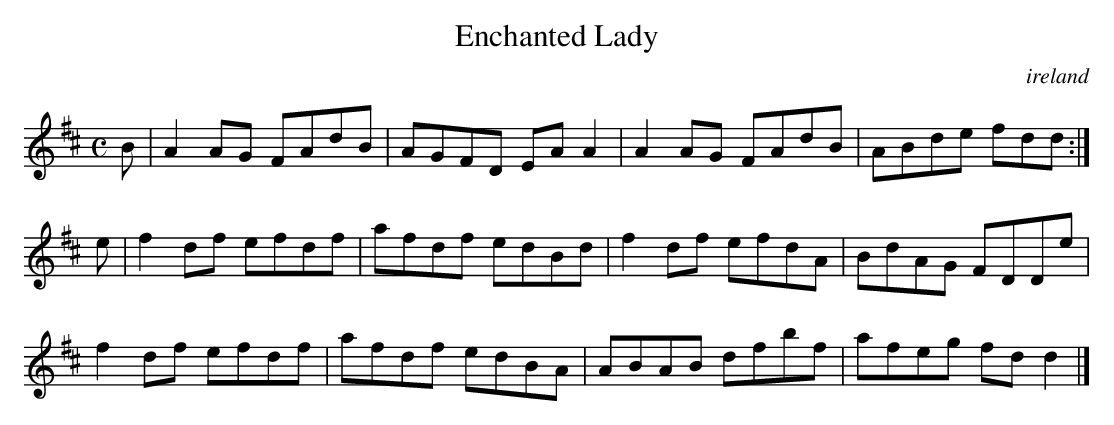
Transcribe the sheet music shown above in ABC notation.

X:1
T:Enchanted Lady
O:ireland
M:C
L:1/8
K:D Major
B|A2AG FAdB|AGFD EAA2|A2AG FAdB|ABde fdd:|!
e|f2df efdf|afdf edBd|f2df efdA|BdAG FDDe|!
f2df efdf|afdf edBA|ABAB dfbf|afeg fdd2|]!
